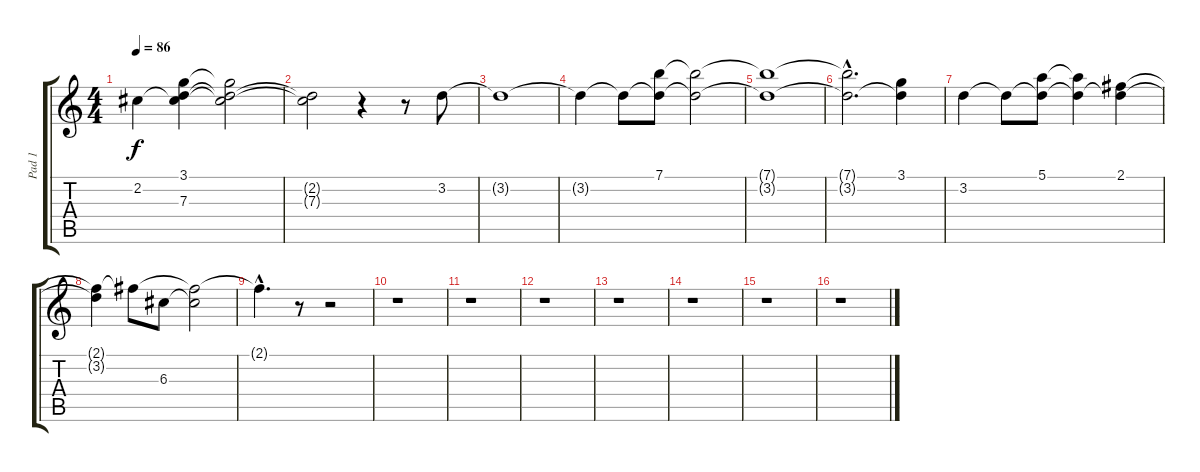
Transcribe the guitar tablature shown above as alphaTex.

\track ("Pad 1" "Pad 1") {instrument stringensemble2}
\staff {score tabs}
\tuning (E5 B4 G4 D4 A3 E3) {hide}
\ts (4 4)
\tempo 86
\clef g2
\ks c
2.2.4{dy f} (3.1 2.2{t} 7.3).4 (3.1{t} 2.2{t} 7.3{t}).2 |
(2.2{t} 7.3{t}).2 r.4 r.8 3.2.8 |
3.2{t}.1 |
3.2{t}.4 3.2{t}.8 (7.1 3.2{t}).8 (7.1{t} 3.2{t}).2 |
(7.1{t} 3.2{t}).1 |
(7.1{hac t} 3.2{hac t}).2{d} (3.1 3.2{t}).4 |
3.2.4 3.2{t}.8 (5.1 3.2{t}).8 (5.1{t} 3.2{t}).4 (2.1 3.2{t}).4 |
(2.1{t} 3.2{t}).4 2.1{t}.8 6.3.8 (2.1{t} 6.3{t}).2 |
2.1{hac t}.4{d} r.8 r.2 |
r.1 |
r.1 |
r.1 |
r.1 |
r.1 |
r.1 |
r.1
